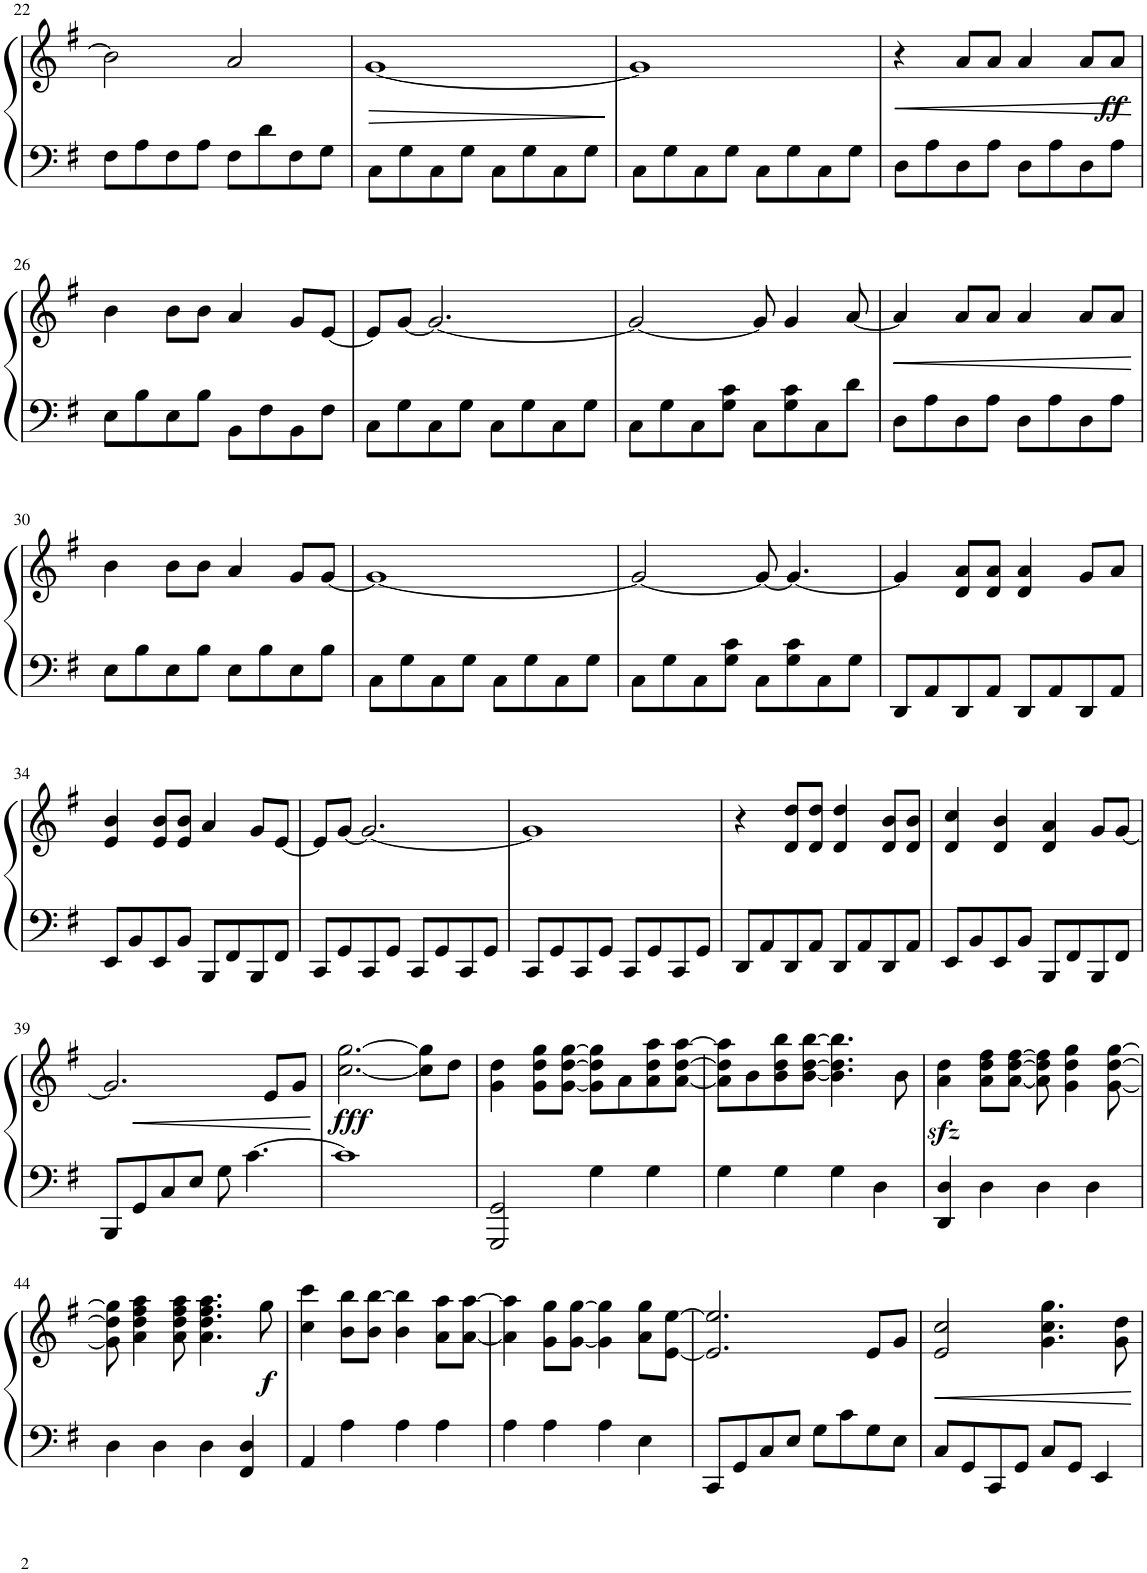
**kern	**kern	**dynam
*part1	*part1	*part1
*staff2	*staff1	*staff1/2
*I"Piano	*	*
*I'Pno.	*	*
!!LO:PB:g=z
*clefF4	*clefG2	*
*k[f#]	*k[f#]	*
*M4/4	*M4/4	*
*met(c)	*met(c)	*
=22	=22	=22
8F#\L	2b\]	.
8A\	.	.
8F#\	.	.
8A\J	.	.
8F#\L	2a/	.
8d\	.	.
8F#\	.	.
8G\J	.	.
=23	=23	=23
!	!	!LO:HP:b
8C\L	[1g	>
8G\	.	.
8C\	.	.
8G\J	.	.
8C\L	.	.
8G\	.	.
8C\	.	.
8G\J	.	.
.	.	]
=24	=24	=24
8C\L	1g]	.
8G\	.	.
8C\	.	.
8G\J	.	.
8C\L	.	.
8G\	.	.
8C\	.	.
8G\J	.	.
=25	=25	=25
8D\L	4r	.
8A\	.	.
8D\	8a/L	.
8A\J	8a/J	.
8D\L	4a/	.
8A\	.	.
8D\	8a/L	.
!	!	!LO:DY:a=2
8A\J	8a/J	ff
!!LO:LB:g=z
=26	=26	=26
8E\L	4b\	.
8B\	.	.
8E\	8b\L	.
8B\J	8b\J	.
8BB\L	4a/	.
8F#\	.	.
8BB\	8g/L	.
8F#\J	[8e/J	.
=27	=27	=27
8C\L	8e/L]	.
8G\	[8g/J	.
8C\	2.g/_	.
8G\J	.	.
8C\L	.	.
8G\	.	.
8C\	.	.
8G\J	.	.
=28	=28	=28
8C\L	2g/_	.
8G\	.	.
8C\	.	.
8G\ 8c\J	.	.
8C\L	8g/]	.
8G\ 8c\	4g/	.
8C\	.	.
8d\J	[8a/	.
=29	=29	=29
!	!	!LO:HP:b
8D\L	4a/]	<
8A\	.	.
8D\	8a/L	.
8A\J	8a/J	.
8D\L	4a/	.
8A\	.	.
8D\	8a/L	.
8A\J	8a/J	.
.	.	[
!!LO:LB:g=z
=30	=30	=30
8E\L	4b\	.
8B\	.	.
8E\	8b\L	.
8B\J	8b\J	.
8E\L	4a/	.
8B\	.	.
8E\	8g/L	.
8B\J	[8g/J	.
=31	=31	=31
8C\L	1g_	.
8G\	.	.
8C\	.	.
8G\J	.	.
8C\L	.	.
8G\	.	.
8C\	.	.
8G\J	.	.
=32	=32	=32
8C\L	2g/_	.
8G\	.	.
8C\	.	.
8G\ 8c\J	.	.
8C\L	8g/_	.
8G\ 8c\	4.g/_	.
8C\	.	.
8G\J	.	.
=33	=33	=33
8DD/L	4g/]	.
8AA/	.	.
8DD/	8d/ 8a/L	.
8AA/J	8d/ 8a/J	.
8DD/L	4d/ 4a/	.
8AA/	.	.
8DD/	8g/L	.
8AA/J	8a/J	.
!!LO:LB:g=z
=34	=34	=34
8EE/L	4e/ 4b/	.
8BB/	.	.
8EE/	8e/ 8b/L	.
8BB/J	8e/ 8b/J	.
8BBB/L	4a/	.
8FF#/	.	.
8BBB/	8g/L	.
8FF#/J	[8e/J	.
=35	=35	=35
8CC/L	8e/L]	.
8GG/	[8g/J	.
8CC/	2.g/_	.
8GG/J	.	.
8CC/L	.	.
8GG/	.	.
8CC/	.	.
8GG/J	.	.
=36	=36	=36
8CC/L	1g]	.
8GG/	.	.
8CC/	.	.
8GG/J	.	.
8CC/L	.	.
8GG/	.	.
8CC/	.	.
8GG/J	.	.
=37	=37	=37
8DD/L	4r	.
8AA/	.	.
8DD/	8d/ 8dd/L	.
8AA/J	8d/ 8dd/J	.
8DD/L	4d/ 4dd/	.
8AA/	.	.
8DD/	8d/ 8b/L	.
8AA/J	8d/ 8b/J	.
=38	=38	=38
8EE/L	4d/ 4cc/	.
8BB/	.	.
8EE/	4d/ 4b/	.
8BB/J	.	.
8BBB/L	4d/ 4a/	.
8FF#/	.	.
8BBB/	8g/L	.
8FF#/J	[8g/J	.
!!LO:LB:g=z
=39	=39	=39
8BBB/L	2.g/]	.
8GG/	.	.
8C/	.	.
8E/J	.	.
8G\	.	.
[4.c\	.	.
.	8e/L	.
.	8g/J	.
=40	=40	=40
!	!	!LO:DY:a=2
1c]	[2.cc\ [2.gg\	fff
.	8cc\] 8gg\]L	.
.	8dd\J	.
=41	=41	=41
2GGG/ 2GG/	4g\ 4dd\	.
.	8g\ 8dd\ 8gg\L	.
.	[8g\ [8dd\ [8gg\J	.
4G\	8g\] 8dd\] 8gg\]L	.
.	8a\	.
4G\	8a\ 8dd\ 8aa\	.
.	[8a\ [8dd\ [8aa\J	.
=42	=42	=42
4G\	8a\] 8dd\] 8aa\]L	.
.	8b\	.
4G\	8b\ 8dd\ 8bb\	.
.	[8b\ [8dd\ [8bb\J	.
4G\	4.b\] 4.dd\] 4.bb\]	.
4D\	.	.
.	8b\	.
=43	=43	=43
4DD/zz> 4D/zz>	4a\ 4dd\	.
4D\	8a\ 8dd\ 8ff#\L	.
.	[8a\ [8dd\ [8ff#\J	.
4D\	8a\] 8dd\] 8ff#\]	.
.	4g\ 4dd\ 4gg\	.
4D\	.	.
.	[8g\ [8dd\ [8gg\	.
!!LO:LB:g=z
=44	=44	=44
4D\	8g\] 8dd\] 8gg\]	.
.	4a\ 4dd\ 4ff#\ 4aa\	.
4D\	.	.
.	8a\ 8dd\ 8ff#\ 8aa\	.
4D\	4.a\ 4.dd\ 4.ff#\ 4.aa\	.
4FF#/ 4D/	.	.
!	!	!LO:DY:b
.	8gg\	f
=45	=45	=45
4AA/	4cc\ 4ccc\	.
4A\	8b\ 8bb\L	.
.	8b\ [8bb\J	.
4A\	4b\ 4bb\]	.
4A\	8a\ 8aa\L	.
.	[8a\ [8aa\J	.
=46	=46	=46
4A\	4a\] 4aa\]	.
4A\	8g\ 8gg\L	.
.	[8g\ [8gg\J	.
4A\	4g\] 4gg\]	.
4E\	8a\ 8gg\L	.
.	[8e\ [8ee\J	.
=47	=47	=47
8CC/L	2.e/] 2.ee/]	.
8GG/	.	.
8C/	.	.
8E/J	.	.
8G\L	.	.
8c\	.	.
8G\	8e/L	.
8E\J	8g/J	.
=48	=48	=48
8C/L	2e/ 2cc/	.
8GG/	.	.
8CC/	.	.
8GG/J	.	.
8C/L	4.g\ 4.cc\ 4.gg\	.
8GG/J	.	.
4EE/	.	.
.	8g\ 8dd\	.
=	=	=
*-	*-	*-
